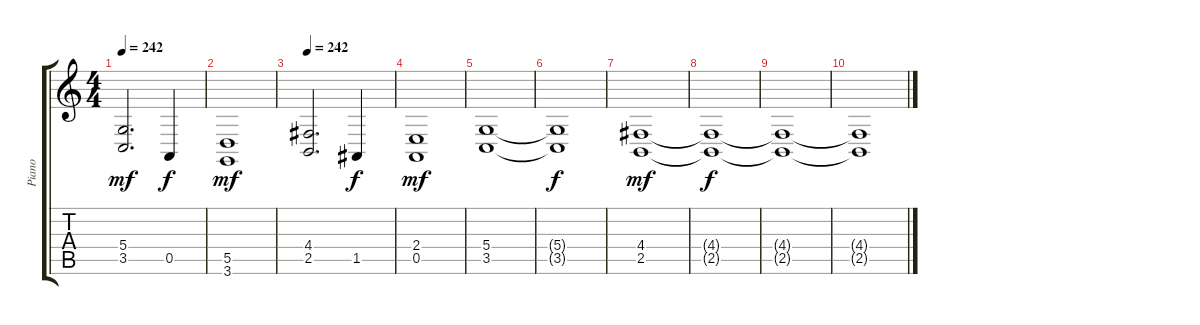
\track ("Piano" "Piano") {instrument acousticgrandpiano}
\staff {score tabs}
\tuning (E4 B3 G3 D3 A2 E2) {hide}
\ts (4 4)
\tempo 242
\clef g2
\ks c
(5.4 3.5).2{d dy mf} 0.5.4{dy f} |
(5.5 3.6).1{dy mf} |
\tempo 242
(4.4 2.5).2{d volume 12 balance 8} 1.5.4{dy f} |
(2.4 0.5).1{dy mf} |
(5.4 3.5).1 |
(5.4{t} 3.5{t}).1{dy f} |
(4.4 2.5).1{dy mf} |
(4.4{t} 2.5{t}).1{dy f} |
(4.4{t} 2.5{t}).1 |
(4.4{t} 2.5{t}).1
